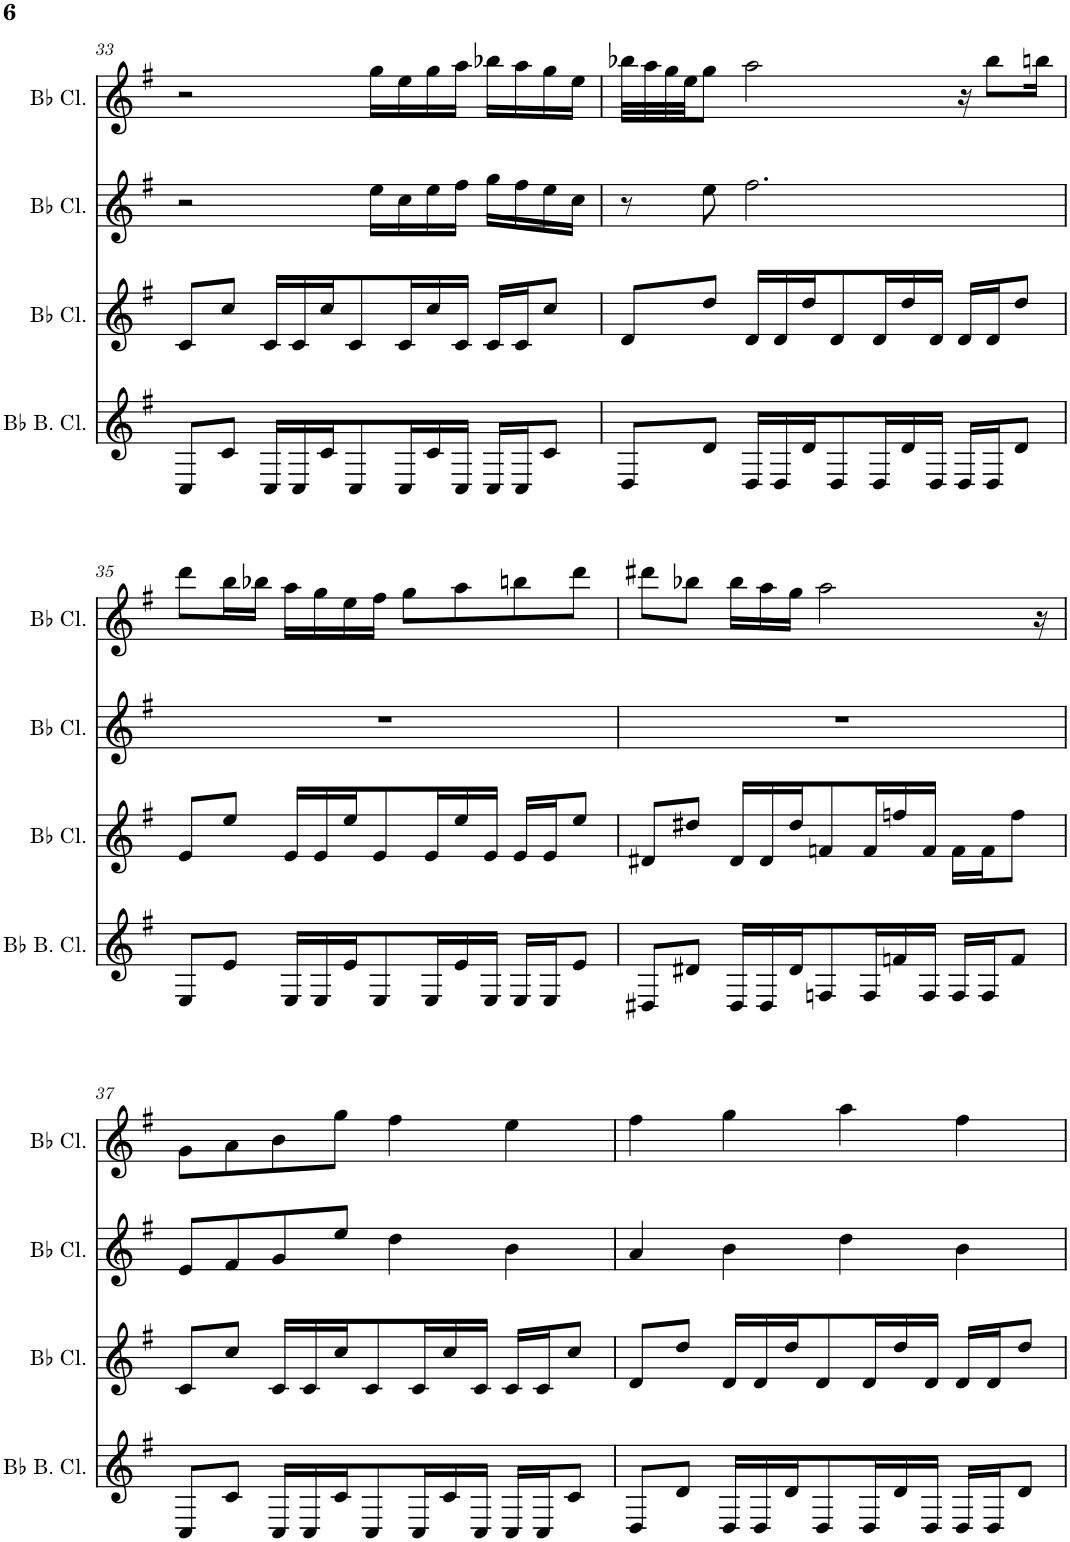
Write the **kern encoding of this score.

**kern	**kern	**kern	**kern
*part4	*part3	*part2	*part1
*staff4	*staff3	*staff2	*staff1
*I"Bb Bass Clarinet, Bb Bass Clarinet, Bb Bass Clarinet	*I"Bb Clarinet, Bb Clarinet, Bb Clarinet	*I"Bb Clarinet, Bb Clarinet, Bb Clarinet	*I"Bb Clarinet, Bb Clarinet, Bb Clarinet
*I'Bb B. Cl.	*I'Bb Cl.	*I'Bb Cl.	*I'Bb Cl.
!!LO:PB:g=z
*clefG2	*clefG2	*clefG2	*clefG2
*Trd8c14	*Trd1c2	*Trd1c2	*Trd1c2
*k[f#]	*k[f#]	*k[f#]	*k[f#]
*M4/4	*M4/4	*M4/4	*M4/4
=33	=33	=33	=33
8C/L	8c/L	2r	2r
8c/J	8cc/J	.	.
16C/LL	16c/LL	.	.
16C/	16c/	.	.
16c/J	16cc/J	.	.
8C/	8c/	.	.
.	.	16ee\LL	16gg\LL
16C/L	16c/L	16cc\	16ee\
16c/	16cc/	16ee\	16gg\
16C/JJ	16c/JJ	16ff#\JJ	16aa\JJ
16C/LL	16c/LL	16gg\LL	16bb-X\LL
16C/J	16c/J	16ff#\	16aa\
8c/J	8cc/J	16ee\	16gg\
.	.	16cc\JJ	16ee\JJ
=34	=34	=34	=34
8D/L	8d/L	8r	32bb-X\LLL
.	.	.	32aa\
.	.	.	32gg\
.	.	.	32ee\JJ
8d/J	8dd/J	8ee\	8gg\J
16D/LL	16d/LL	2.ff#\	2aa\
16D/	16d/	.	.
16d/J	16dd/J	.	.
8D/	8d/	.	.
16D/L	16d/L	.	.
16d/	16dd/	.	.
16D/JJ	16d/JJ	.	.
16D/LL	16d/LL	.	16r
16D/J	16d/J	.	8bb-\L
8d/J	8dd/J	.	.
.	.	.	16bbn\Jk
!!LO:LB:g=z
=35	=35	=35	=35
8E/L	8e/L	1r	8ddd\L
8e/J	8ee/J	.	16bb\L
.	.	.	16bb-X\JJ
16E/LL	16e/LL	.	16aa\LL
16E/	16e/	.	16gg\
16e/J	16ee/J	.	16ee\
8E/	8e/	.	16ff#\JJ
.	.	.	8gg\L
16E/L	16e/L	.	.
16e/	16ee/	.	8aa\
16E/JJ	16e/JJ	.	.
16E/LL	16e/LL	.	8bbn\
16E/J	16e/J	.	.
8e/J	8ee/J	.	8ddd\J
=36	=36	=36	=36
8D#X/L	8d#X/L	1r	8ddd#X\L
8d#X/J	8dd#X/J	.	8bb-X\J
16D#/LL	16d#/LL	.	16bb-\LL
16D#/	16d#/	.	16aa\
16d#/J	16dd#/J	.	16gg\JJ
8Fn/	8fn/	.	2aa\
16F/L	16f/L	.	.
16fn/	16ffn/	.	.
16F/JJ	16f/JJ	.	.
16F/LL	16f\LL	.	.
16F/J	16f\J	.	.
8f/J	8ff\J	.	.
.	.	.	16r
!!LO:LB:g=z
=37	=37	=37	=37
*k[f#]	*k[f#]	*k[f#]	*k[f#]
8C/L	8c/L	8e/L	8g\L
8c/J	8cc/J	8f#/	8a\
16C/LL	16c/LL	8g/	8b\
16C/	16c/	.	.
16c/J	16cc/J	8ee/J	8gg\J
8C/	8c/	.	.
.	.	4dd\	4ff#\
16C/L	16c/L	.	.
16c/	16cc/	.	.
16C/JJ	16c/JJ	.	.
16C/LL	16c/LL	4b\	4ee\
16C/J	16c/J	.	.
8c/J	8cc/J	.	.
=38	=38	=38	=38
8D/L	8d/L	4a/	4ff#\
8d/J	8dd/J	.	.
16D/LL	16d/LL	4b\	4gg\
16D/	16d/	.	.
16d/J	16dd/J	.	.
8D/	8d/	.	.
.	.	4dd\	4aa\
16D/L	16d/L	.	.
16d/	16dd/	.	.
16D/JJ	16d/JJ	.	.
16D/LL	16d/LL	4b\	4ff#\
16D/J	16d/J	.	.
8d/J	8dd/J	.	.
=	=	=	=
*-	*-	*-	*-
